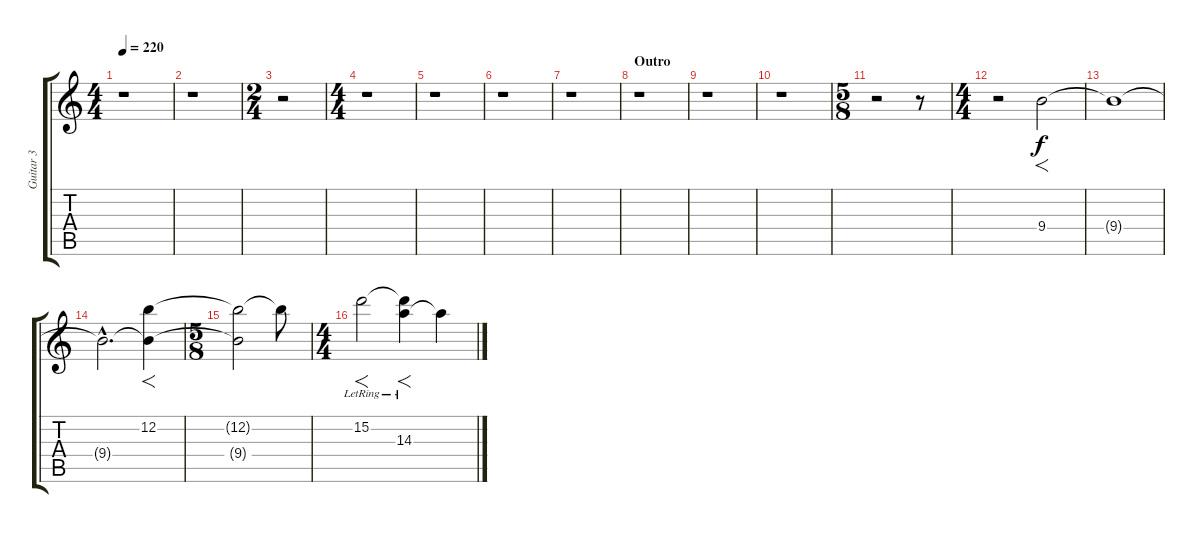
\track ("Guitar 3" "Guitar 3") {instrument distortionguitar}
\staff {score tabs}
\tuning (E4 B3 G3 D3 A2 E2) {hide}
\ts (4 4)
\tempo 220
\clef g2
\ks c
r.1{dy fff} |
r.1 |
\ts (2 4)
r.2 |
\ts (4 4)
r.1 |
r.1 |
r.1 |
r.1 |
\section ("" "Outro")
r.1 |
r.1 |
r.1 |
\ts (5 8)
r.2 r.8 |
\ts (4 4)
r.2 9.4.2{f dy f} |
9.4{t}.1 |
9.4{hac t}.2{d} (12.2 9.4{t}).4{f} |
\ts (5 8)
(12.2{t} 9.4{t}).2 12.2{t}.8 |
\ts (4 4)
15.2{lr}.2{f} (15.2{t} 14.3{lr}).4{f} 14.3{t}.4
